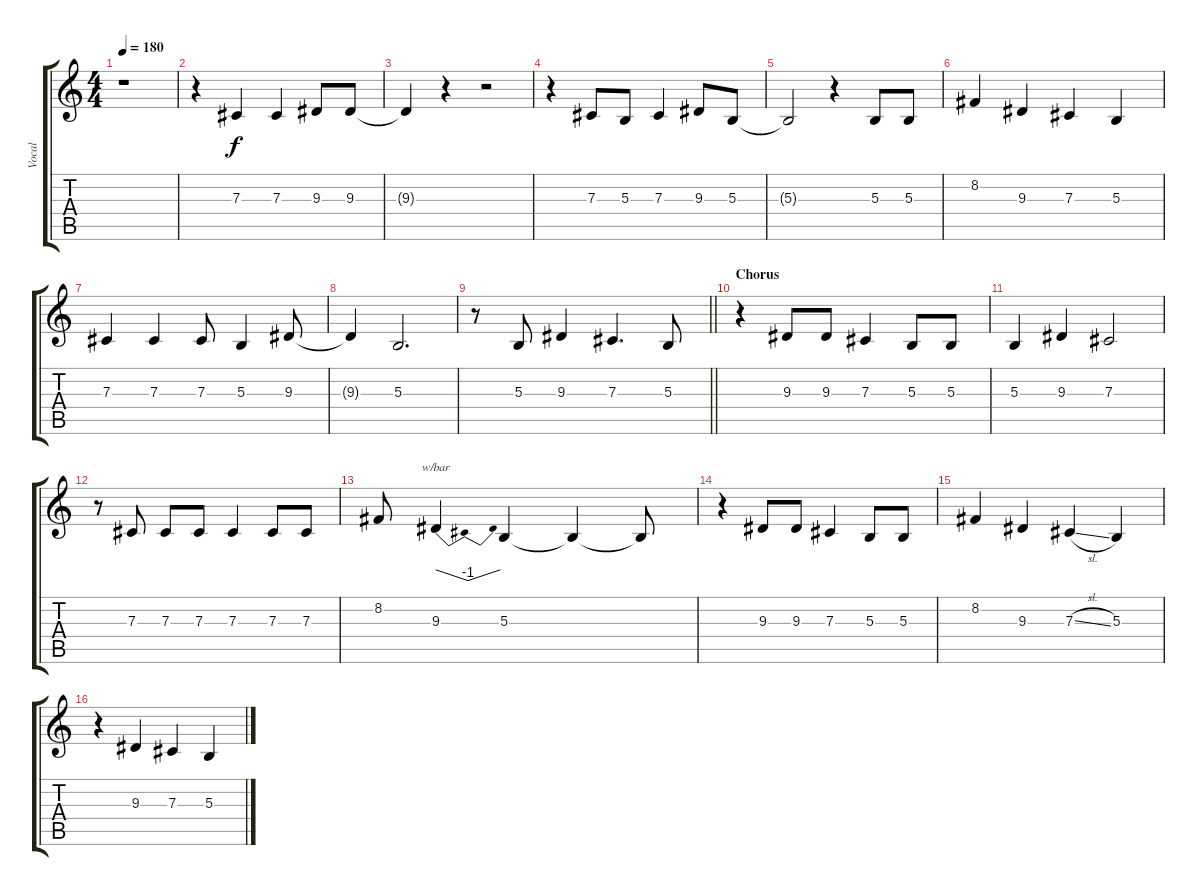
\track ("Vocal" "Vocal") {instrument lead2sawtooth}
\staff {score tabs}
\tuning (Eb4 Bb3 Gb3 Db3 Ab2 Db2) {hide}
\ts (4 4)
\tempo 180
\clef g2
\ks c
r.1{dy f} |
r.4 7.3.4 7.3.4 9.3.8 9.3.8 |
9.3{t}.4 r.4 r.2 |
r.4 7.3.8 5.3.8 7.3.4 9.3.8 5.3.8 |
5.3{t}.2 r.4 5.3.8 5.3.8 |
8.2.4 9.3.4 7.3.4 5.3.4 |
7.3.4 7.3.4 7.3.8 5.3.4 9.3.8 |
9.3{t}.4 5.3.2{d} |
\barLineRight lightlight
r.8 5.3.8 9.3.4 7.3.4{d} 5.3.8 |
\section ("" "Chorus")
r.4 9.3.8 9.3.8 7.3.4 5.3.8 5.3.8 |
5.3.4 9.3.4 7.3.2 |
r.8 7.3.8 7.3.8 7.3.8 7.3.4 7.3.8 7.3.8 |
8.2.8 9.3.4{tbe (dip default 0 0 30 -4 60 0)} 5.3.4 5.3{t}.4 5.3{t}.8 |
r.4 9.3.8 9.3.8 7.3.4 5.3.8 5.3.8 |
8.2.4 9.3.4 7.3{sl}.4 5.3.4 |
r.4 9.3.4 7.3.4 5.3.4
